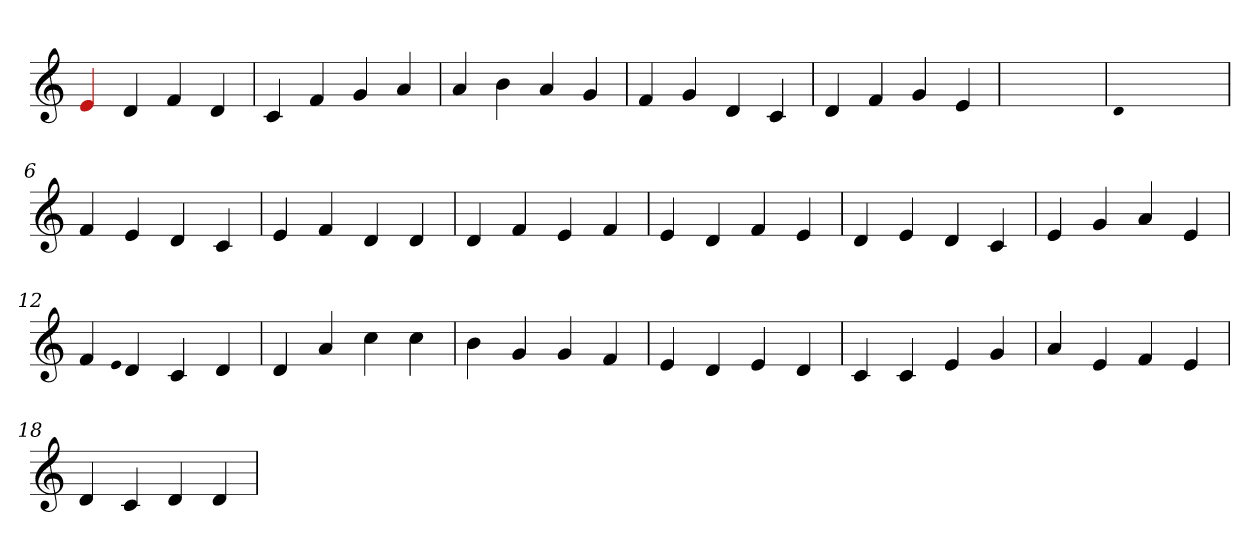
**kern
*part1
*staff1
*clefG2
=1
4Re
4d
4f
4d
=2
4c
4f
4g
4a
=3
4a
4b
4a
4g
=4
4f
4g
4d
4c
=5
4d
4f
4g
4e
=6
1ryy
=6
qqd
1ryy
=6
4f
4e
4d
4c
=7
4e
4f
4d
4d
=8
4d
4f
4e
4f
=9
4e
4d
4f
4e
=10
4d
4e
4d
4c
=11
4e
4g
4a
4e
=12
4f
qqe
4d
4c
4d
=13
4d
4a
4cc
4cc
=14
4b
4g
4g
4f
=15
4e
4d
4e
4d
=16
4c
4c
4e
4g
=17
4a
4e
4f
4e
=18
4d
4c
4d
4d
=
*-
